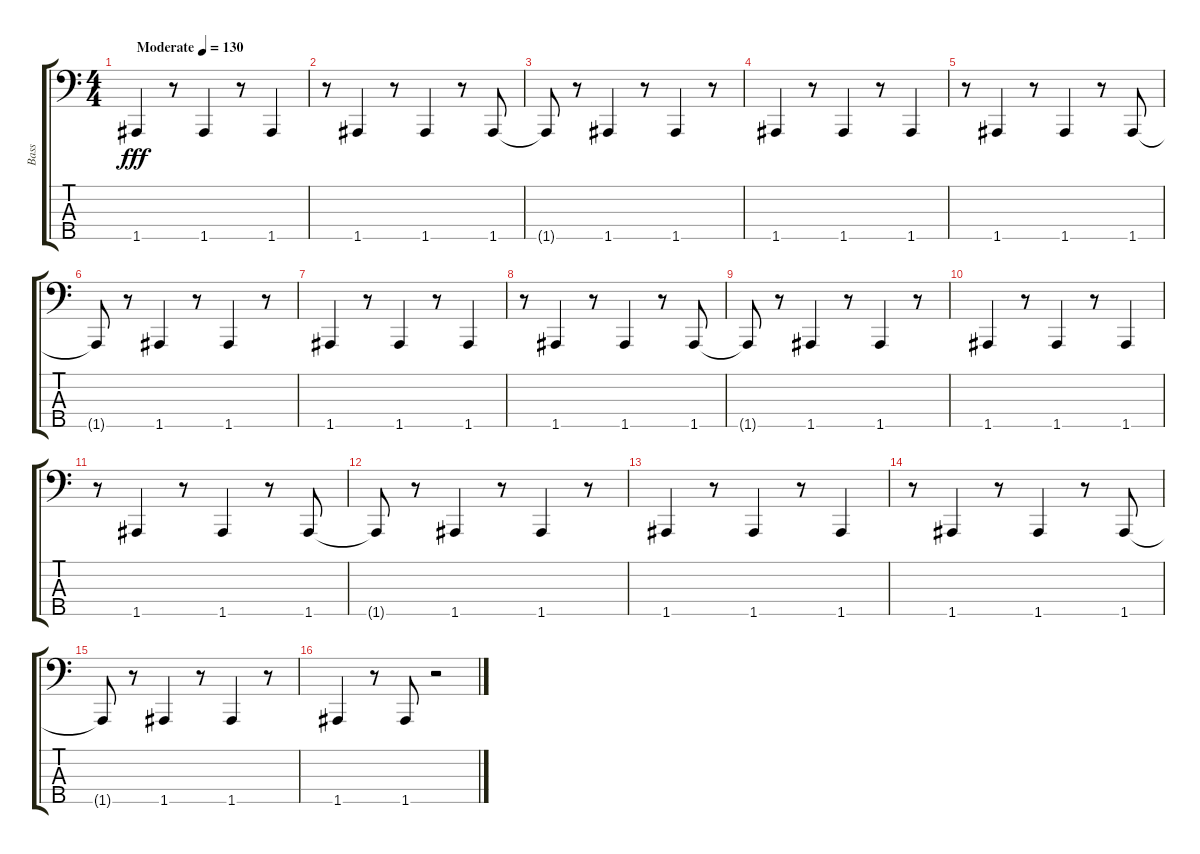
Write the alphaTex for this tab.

\track ("Bass" "Bass") {instrument electricbassfinger}
\staff {score tabs}
\tuning (F2 C2 G1 D1 A0) {hide}
\ts (4 4)
\tempo (130 "Moderate")
\clef f4
\ks c
1.5.4{dy fff instrument electricbassfinger} r.8 1.5.4 r.8 1.5.4 |
r.8 1.5.4 r.8 1.5.4 r.8 1.5.8 |
1.5{t}.8 r.8 1.5.4 r.8 1.5.4 r.8 |
1.5.4 r.8 1.5.4 r.8 1.5.4 |
r.8 1.5.4 r.8 1.5.4 r.8 1.5.8 |
1.5{t}.8 r.8 1.5.4 r.8 1.5.4 r.8 |
1.5.4 r.8 1.5.4 r.8 1.5.4 |
r.8 1.5.4 r.8 1.5.4 r.8 1.5.8 |
1.5{t}.8 r.8 1.5.4 r.8 1.5.4 r.8 |
1.5.4 r.8 1.5.4 r.8 1.5.4 |
r.8 1.5.4 r.8 1.5.4 r.8 1.5.8 |
1.5{t}.8 r.8 1.5.4 r.8 1.5.4 r.8 |
1.5.4 r.8 1.5.4 r.8 1.5.4 |
r.8 1.5.4 r.8 1.5.4 r.8 1.5.8 |
1.5{t}.8 r.8 1.5.4 r.8 1.5.4 r.8 |
1.5.4 r.8 1.5.8 r.2
